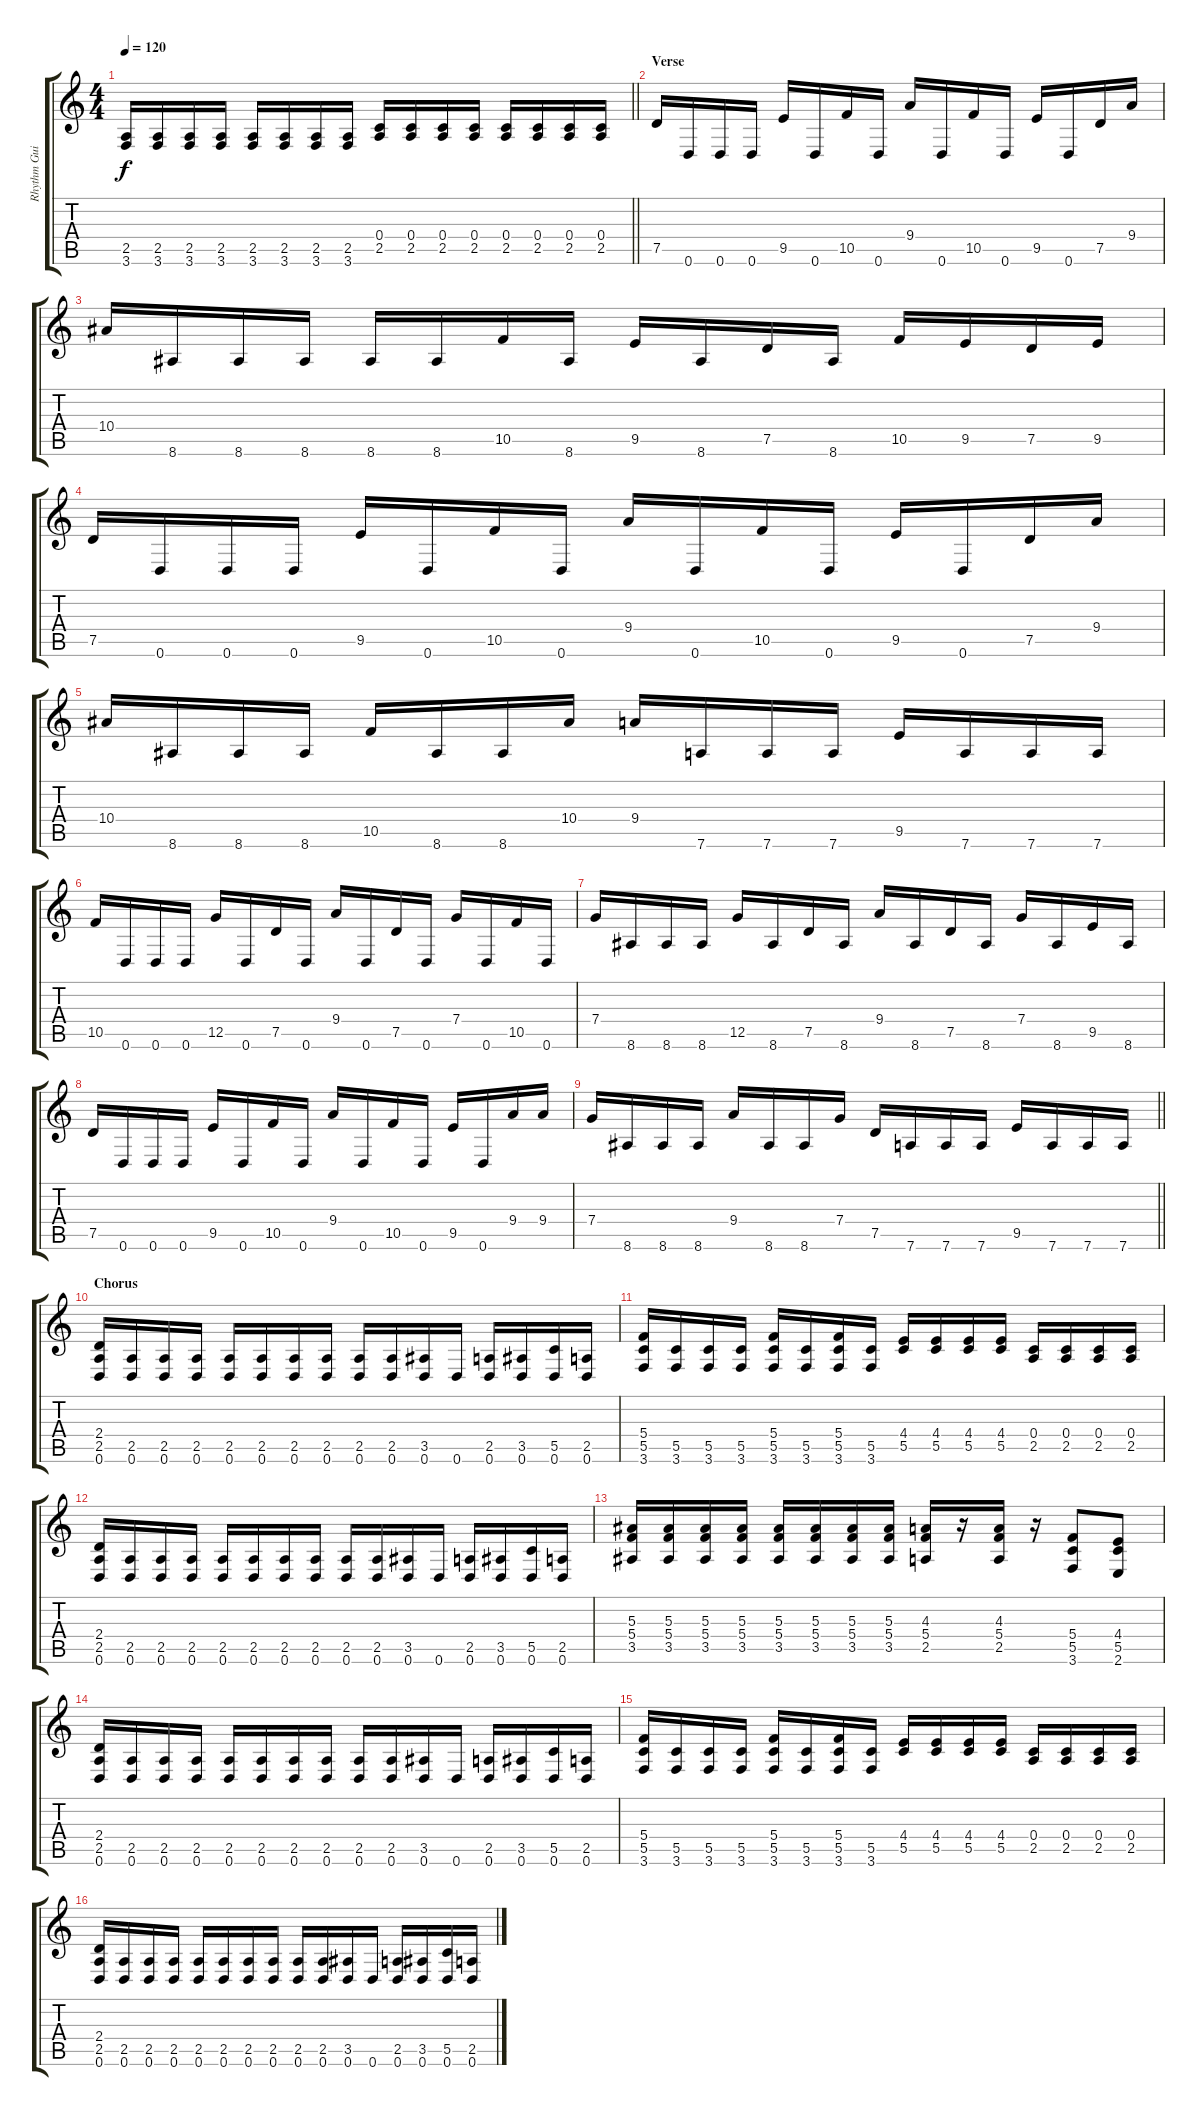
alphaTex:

\track ("Rhythm Guitar" "Rhythm Gui") {instrument distortionguitar}
\staff {score tabs}
\tuning (D4 A3 F3 C3 G2 D2) {hide}
\ts (4 4)
\tempo 120
\clef g2
\barLineRight lightlight
\ks c
(2.5 3.6).16{dy f} (2.5 3.6).16 (2.5 3.6).16 (2.5 3.6).16 (2.5 3.6).16 (2.5 3.6).16 (2.5 3.6).16 (2.5 3.6).16 (0.4 2.5).16 (0.4 2.5).16 (0.4 2.5).16 (0.4 2.5).16 (0.4 2.5).16 (0.4 2.5).16 (0.4 2.5).16 (0.4 2.5).16 |
\section ("" "Verse")
7.5.16 0.6.16 0.6.16 0.6.16 9.5.16 0.6.16 10.5.16 0.6.16 9.4.16 0.6.16 10.5.16 0.6.16 9.5.16 0.6.16 7.5.16 9.4.16 |
10.4.16 8.6.16 8.6.16 8.6.16 8.6.16 8.6.16 10.5.16 8.6.16 9.5.16 8.6.16 7.5.16 8.6.16 10.5.16 9.5.16 7.5.16 9.5.16 |
7.5.16 0.6.16 0.6.16 0.6.16 9.5.16 0.6.16 10.5.16 0.6.16 9.4.16 0.6.16 10.5.16 0.6.16 9.5.16 0.6.16 7.5.16 9.4.16 |
10.4.16 8.6.16 8.6.16 8.6.16 10.5.16 8.6.16 8.6.16 10.4.16 9.4.16 7.6.16 7.6.16 7.6.16 9.5.16 7.6.16 7.6.16 7.6.16 |
10.5.16 0.6.16 0.6.16 0.6.16 12.5.16 0.6.16 7.5.16 0.6.16 9.4.16 0.6.16 7.5.16 0.6.16 7.4.16 0.6.16 10.5.16 0.6.16 |
7.4.16 8.6.16 8.6.16 8.6.16 12.5.16 8.6.16 7.5.16 8.6.16 9.4.16 8.6.16 7.5.16 8.6.16 7.4.16 8.6.16 9.5.16 8.6.16 |
7.5.16 0.6.16 0.6.16 0.6.16 9.5.16 0.6.16 10.5.16 0.6.16 9.4.16 0.6.16 10.5.16 0.6.16 9.5.16 0.6.16 9.4.16 9.4.16 |
\barLineRight lightlight
7.4.16 8.6.16 8.6.16 8.6.16 9.4.16 8.6.16 8.6.16 7.4.16 7.5.16 7.6.16 7.6.16 7.6.16 9.5.16 7.6.16 7.6.16 7.6.16 |
\section ("" "Chorus")
(2.4 2.5 0.6).16 (2.5 0.6).16 (2.5 0.6).16 (2.5 0.6).16 (2.5 0.6).16 (2.5 0.6).16 (2.5 0.6).16 (2.5 0.6).16 (2.5 0.6).16 (2.5 0.6).16 (3.5 0.6).16 0.6.16 (2.5 0.6).16 (3.5 0.6).16 (5.5 0.6).16 (2.5 0.6).16 |
(5.4 5.5 3.6).16 (5.5 3.6).16 (5.5 3.6).16 (5.5 3.6).16 (5.4 5.5 3.6).16 (5.5 3.6).16 (5.4 5.5 3.6).16 (5.5 3.6).16 (4.4 5.5).16 (4.4 5.5).16 (4.4 5.5).16 (4.4 5.5).16 (0.4 2.5).16 (0.4 2.5).16 (0.4 2.5).16 (0.4 2.5).16 |
(2.4 2.5 0.6).16 (2.5 0.6).16 (2.5 0.6).16 (2.5 0.6).16 (2.5 0.6).16 (2.5 0.6).16 (2.5 0.6).16 (2.5 0.6).16 (2.5 0.6).16 (2.5 0.6).16 (3.5 0.6).16 0.6.16 (2.5 0.6).16 (3.5 0.6).16 (5.5 0.6).16 (2.5 0.6).16 |
(5.3 5.4 3.5).16 (5.3 5.4 3.5).16 (5.3 5.4 3.5).16 (5.3 5.4 3.5).16 (5.3 5.4 3.5).16 (5.3 5.4 3.5).16 (5.3 5.4 3.5).16 (5.3 5.4 3.5).16 (4.3 5.4 2.5).16 r.16 (4.3 5.4 2.5).16 r.16 (5.4 5.5 3.6).8 (4.4 5.5 2.6).8 |
(2.4 2.5 0.6).16 (2.5 0.6).16 (2.5 0.6).16 (2.5 0.6).16 (2.5 0.6).16 (2.5 0.6).16 (2.5 0.6).16 (2.5 0.6).16 (2.5 0.6).16 (2.5 0.6).16 (3.5 0.6).16 0.6.16 (2.5 0.6).16 (3.5 0.6).16 (5.5 0.6).16 (2.5 0.6).16 |
(5.4 5.5 3.6).16 (5.5 3.6).16 (5.5 3.6).16 (5.5 3.6).16 (5.4 5.5 3.6).16 (5.5 3.6).16 (5.4 5.5 3.6).16 (5.5 3.6).16 (4.4 5.5).16 (4.4 5.5).16 (4.4 5.5).16 (4.4 5.5).16 (0.4 2.5).16 (0.4 2.5).16 (0.4 2.5).16 (0.4 2.5).16 |
(2.4 2.5 0.6).16 (2.5 0.6).16 (2.5 0.6).16 (2.5 0.6).16 (2.5 0.6).16 (2.5 0.6).16 (2.5 0.6).16 (2.5 0.6).16 (2.5 0.6).16 (2.5 0.6).16 (3.5 0.6).16 0.6.16 (2.5 0.6).16 (3.5 0.6).16 (5.5 0.6).16 (2.5 0.6).16
